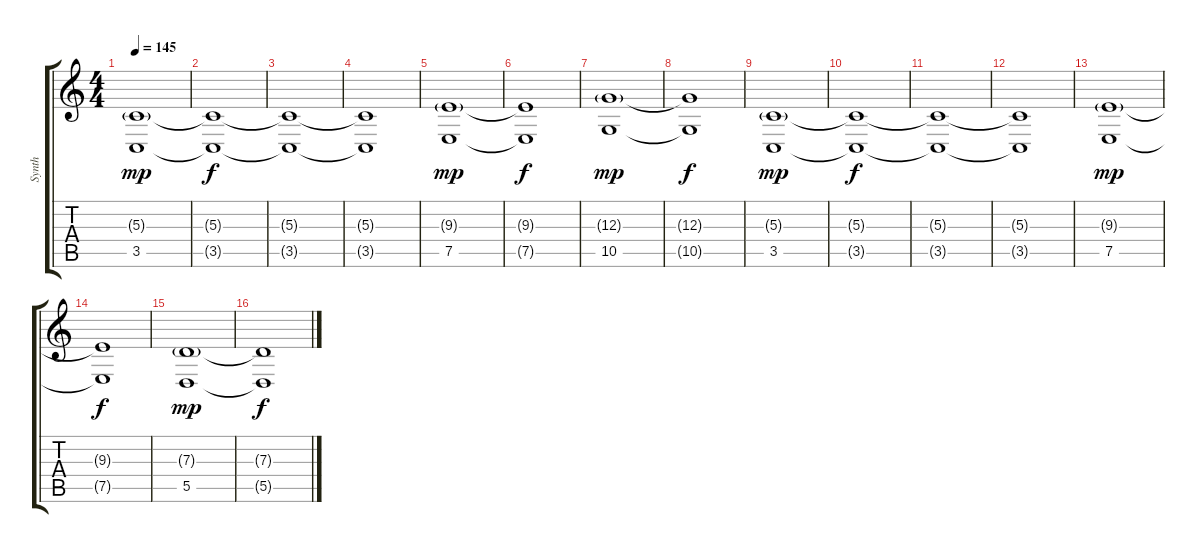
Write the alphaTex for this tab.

\track ("Synth" "Synth") {instrument choiraahs}
\staff {score tabs}
\tuning (E4 B3 G3 D3 A2 E2) {hide}
\ts (4 4)
\tempo 145
\clef g2
\ks c
(5.3{g} 3.5).1{dy mp} |
(5.3{t} 3.5{t}).1{dy f} |
(5.3{t} 3.5{t}).1 |
(5.3{t} 3.5{t}).1 |
(9.3{g} 7.5).1{dy mp} |
(9.3{t} 7.5{t}).1{dy f} |
(12.3{g} 10.5).1{dy mp} |
(12.3{t} 10.5{t}).1{dy f} |
(5.3{g} 3.5).1{dy mp} |
(5.3{t} 3.5{t}).1{dy f} |
(5.3{t} 3.5{t}).1 |
(5.3{t} 3.5{t}).1 |
(9.3{g} 7.5).1{dy mp} |
(9.3{t} 7.5{t}).1{dy f} |
(7.3{g} 5.5).1{dy mp} |
(7.3{t} 5.5{t}).1{dy f}
